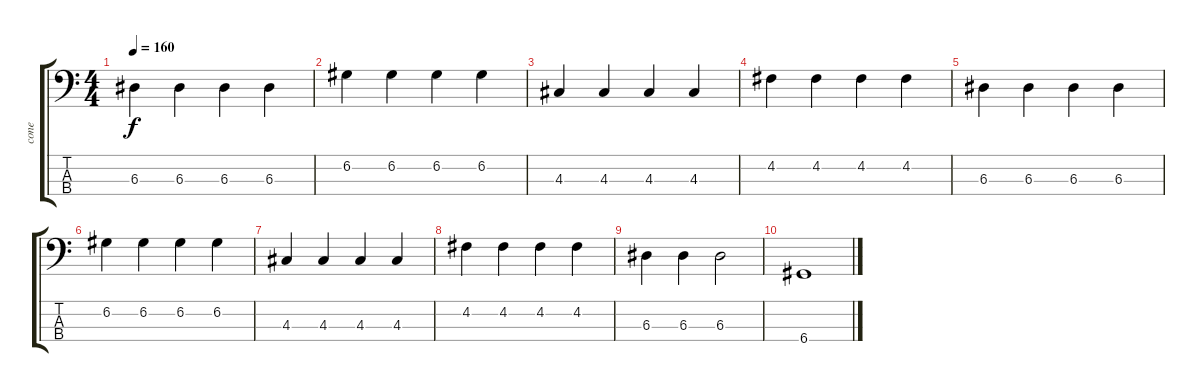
\track ("cone" "cone") {instrument electricbasspick}
\staff {score tabs}
\tuning (G2 D2 A1 D1) {hide}
\ts (4 4)
\tempo 160
\clef f4
\ks c
6.3.4{dy f} 6.3.4 6.3.4 6.3.4 |
6.2.4 6.2.4 6.2.4 6.2.4 |
4.3.4 4.3.4 4.3.4 4.3.4 |
4.2.4 4.2.4 4.2.4 4.2.4 |
6.3.4 6.3.4 6.3.4 6.3.4 |
6.2.4 6.2.4 6.2.4 6.2.4 |
4.3.4 4.3.4 4.3.4 4.3.4 |
4.2.4 4.2.4 4.2.4 4.2.4 |
6.3.4 6.3.4 6.3.2 |
6.4.1
